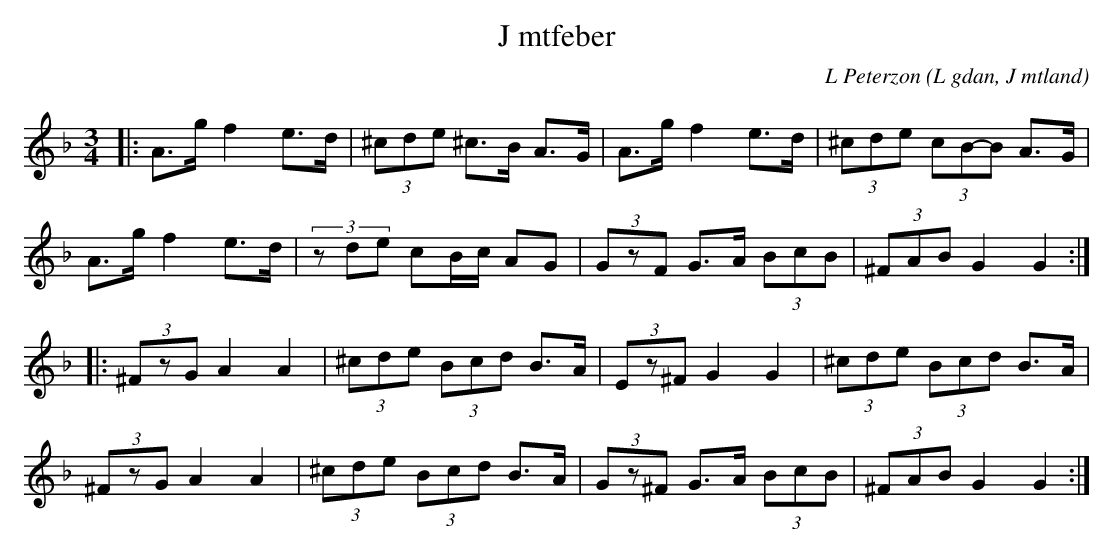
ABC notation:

X:1
T:J mtfeber
C: L Peterzon
O:L gdan, J mtland
M:3/4
L:1/8
K:Dm
|: A>g f2 e>d|(3^cde ^c>B A>G|A>g f2 e>d|(3^cde (3cB-B A>G|
A>g f2 e>d|(3zde cB/c/ AG|(3GzF G>A (3BcB|(3^FAB G2 G2:|
|:(3^FzG A2 A2|(3^cde (3Bcd B>A|(3Ez^F G2 G2|(3^cde (3Bcd B>A|
(3^FzG A2 A2|(3^cde (3Bcd B>A| (3Gz^F G>A (3BcB|(3^FAB G2 G2:|
